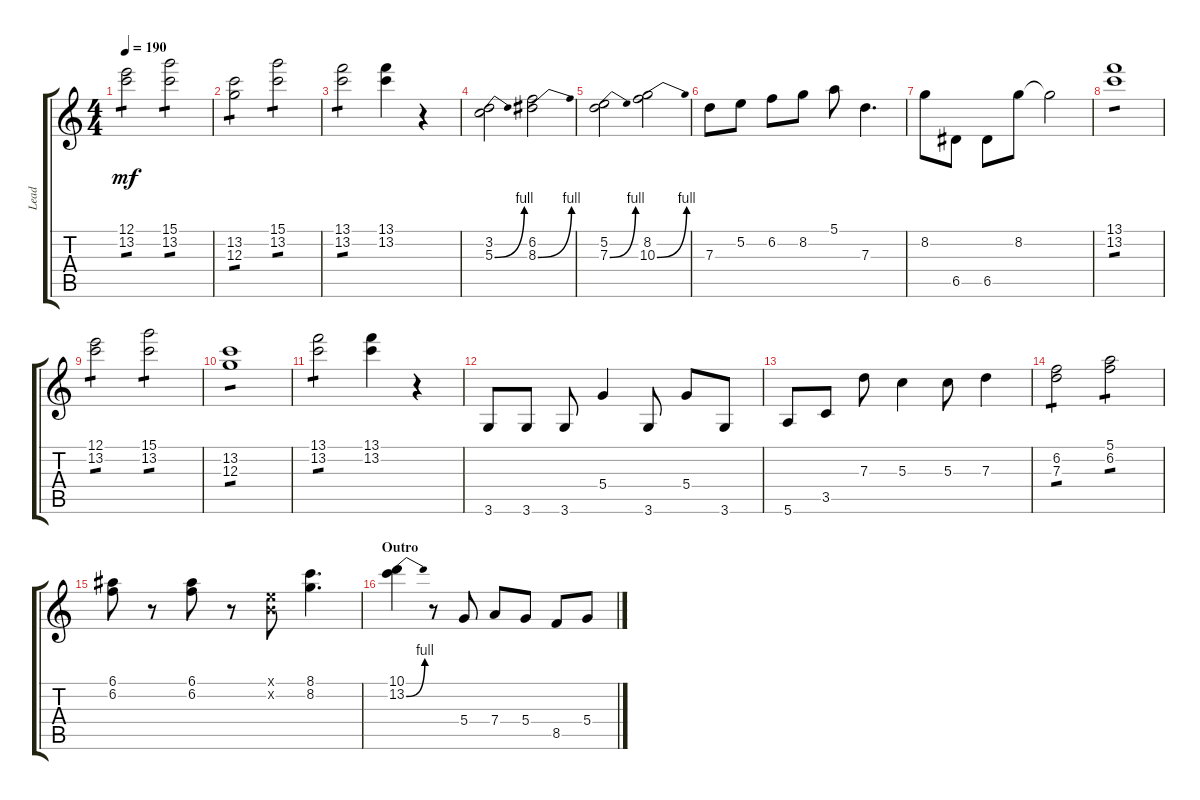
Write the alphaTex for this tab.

\track ("Lead" "Lead") {instrument distortionguitar}
\staff {score tabs}
\tuning (E4 B3 G3 D3 A2 E2) {hide}
\ts (4 4)
\tempo 190
\clef g2
\ks c
(12.1 13.2).2{tp 1 dy mf} (15.1 13.2).2{tp 1} |
(13.2 12.3).2{tp 1} (15.1 13.2).2{tp 1} |
(13.1 13.2).2{tp 1} (13.1 13.2).4 r.4 |
(3.2 5.3{be (bend 0 0 60 4)}).2 (6.2 8.3{be (bend 0 0 60 4)}).2 |
(5.2 7.3{be (bend 0 0 60 4)}).2 (8.2 10.3{be (bend 0 0 60 4)}).2 |
7.3.8 5.2.8 6.2.8 8.2.8 5.1.8 7.3.4{d} |
8.2.8 6.5.8 6.5.8 8.2.8 8.2{t}.2 |
(13.1 13.2).1{tp 1} |
(12.1 13.2).2{tp 1} (15.1 13.2).2{tp 1} |
(13.2 12.3).1{tp 1} |
(13.1 13.2).2{tp 1} (13.1 13.2).4 r.4 |
3.6.8 3.6.8 3.6.8 5.4.4 3.6.8 5.4.8 3.6.8 |
5.6.8 3.5.8 7.3.8 5.3.4 5.3.8 7.3.4 |
(6.2 7.3).2{tp 1} (5.1 6.2).2{tp 1} |
(6.1 6.2).8 r.8 (6.1 6.2).8 r.8 (0.1{x} 0.2{x}).8 (8.1 8.2).4{d} |
\section ("" "Outro")
(10.1 13.2{be (bend 0 0 60 4)}).4 r.8 5.4.8 7.4.8 5.4.8 8.5.8 5.4.8
